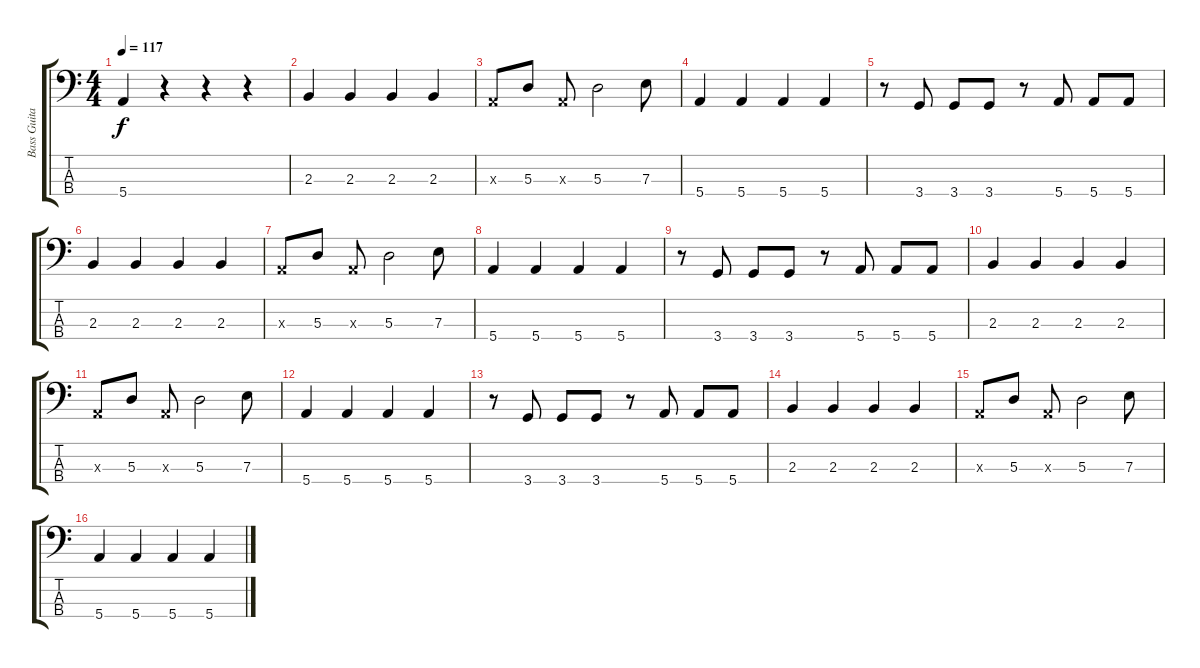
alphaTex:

\track ("Bass Guitar" "Bass Guita") {instrument electricbassfinger}
\staff {score tabs}
\tuning (G2 D2 A1 E1) {hide}
\ts (4 4)
\tempo 117
\clef f4
\ks c
5.4.4{dy f} r.4 r.4 r.4 |
2.3.4 2.3.4 2.3.4 2.3.4 |
0.3{x}.8 5.3.8 0.3{x}.8 5.3.2 7.3.8 |
5.4.4 5.4.4 5.4.4 5.4.4 |
r.8 3.4.8 3.4.8 3.4.8 r.8 5.4.8 5.4.8 5.4.8 |
2.3.4 2.3.4 2.3.4 2.3.4 |
0.3{x}.8 5.3.8 0.3{x}.8 5.3.2 7.3.8 |
5.4.4 5.4.4 5.4.4 5.4.4 |
r.8 3.4.8 3.4.8 3.4.8 r.8 5.4.8 5.4.8 5.4.8 |
2.3.4 2.3.4 2.3.4 2.3.4 |
0.3{x}.8 5.3.8 0.3{x}.8 5.3.2 7.3.8 |
5.4.4 5.4.4 5.4.4 5.4.4 |
r.8 3.4.8 3.4.8 3.4.8 r.8 5.4.8 5.4.8 5.4.8 |
2.3.4 2.3.4 2.3.4 2.3.4 |
0.3{x}.8 5.3.8 0.3{x}.8 5.3.2 7.3.8 |
5.4.4 5.4.4 5.4.4 5.4.4
